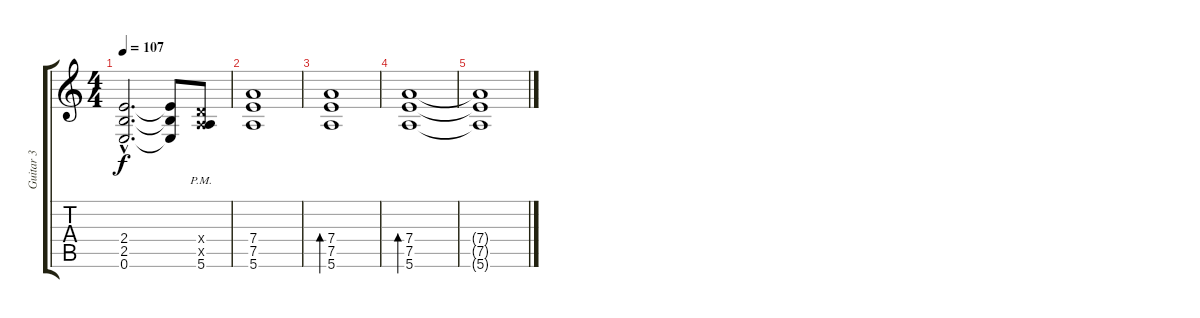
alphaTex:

\track ("Guitar 3" "Guitar 3") {instrument distortionguitar}
\staff {score tabs}
\tuning (E4 B3 G3 D3 A2 E2) {hide}
\ts (4 4)
\tempo 107
\clef g2
\ks c
(2.4{hac} 2.5{hac} 0.6{hac}).2{d dy f} (2.4{t} 2.5{t} 0.6{t}).8 (0.4{x} 0.5{x} 5.6{pm}).8 |
(7.4 7.5 5.6).1 |
(7.4 7.5 5.6).1{bd 120} |
(7.4 7.5 5.6).1{bd 120} |
(7.4{t} 7.5{t} 5.6{t}).1{volume 0}
